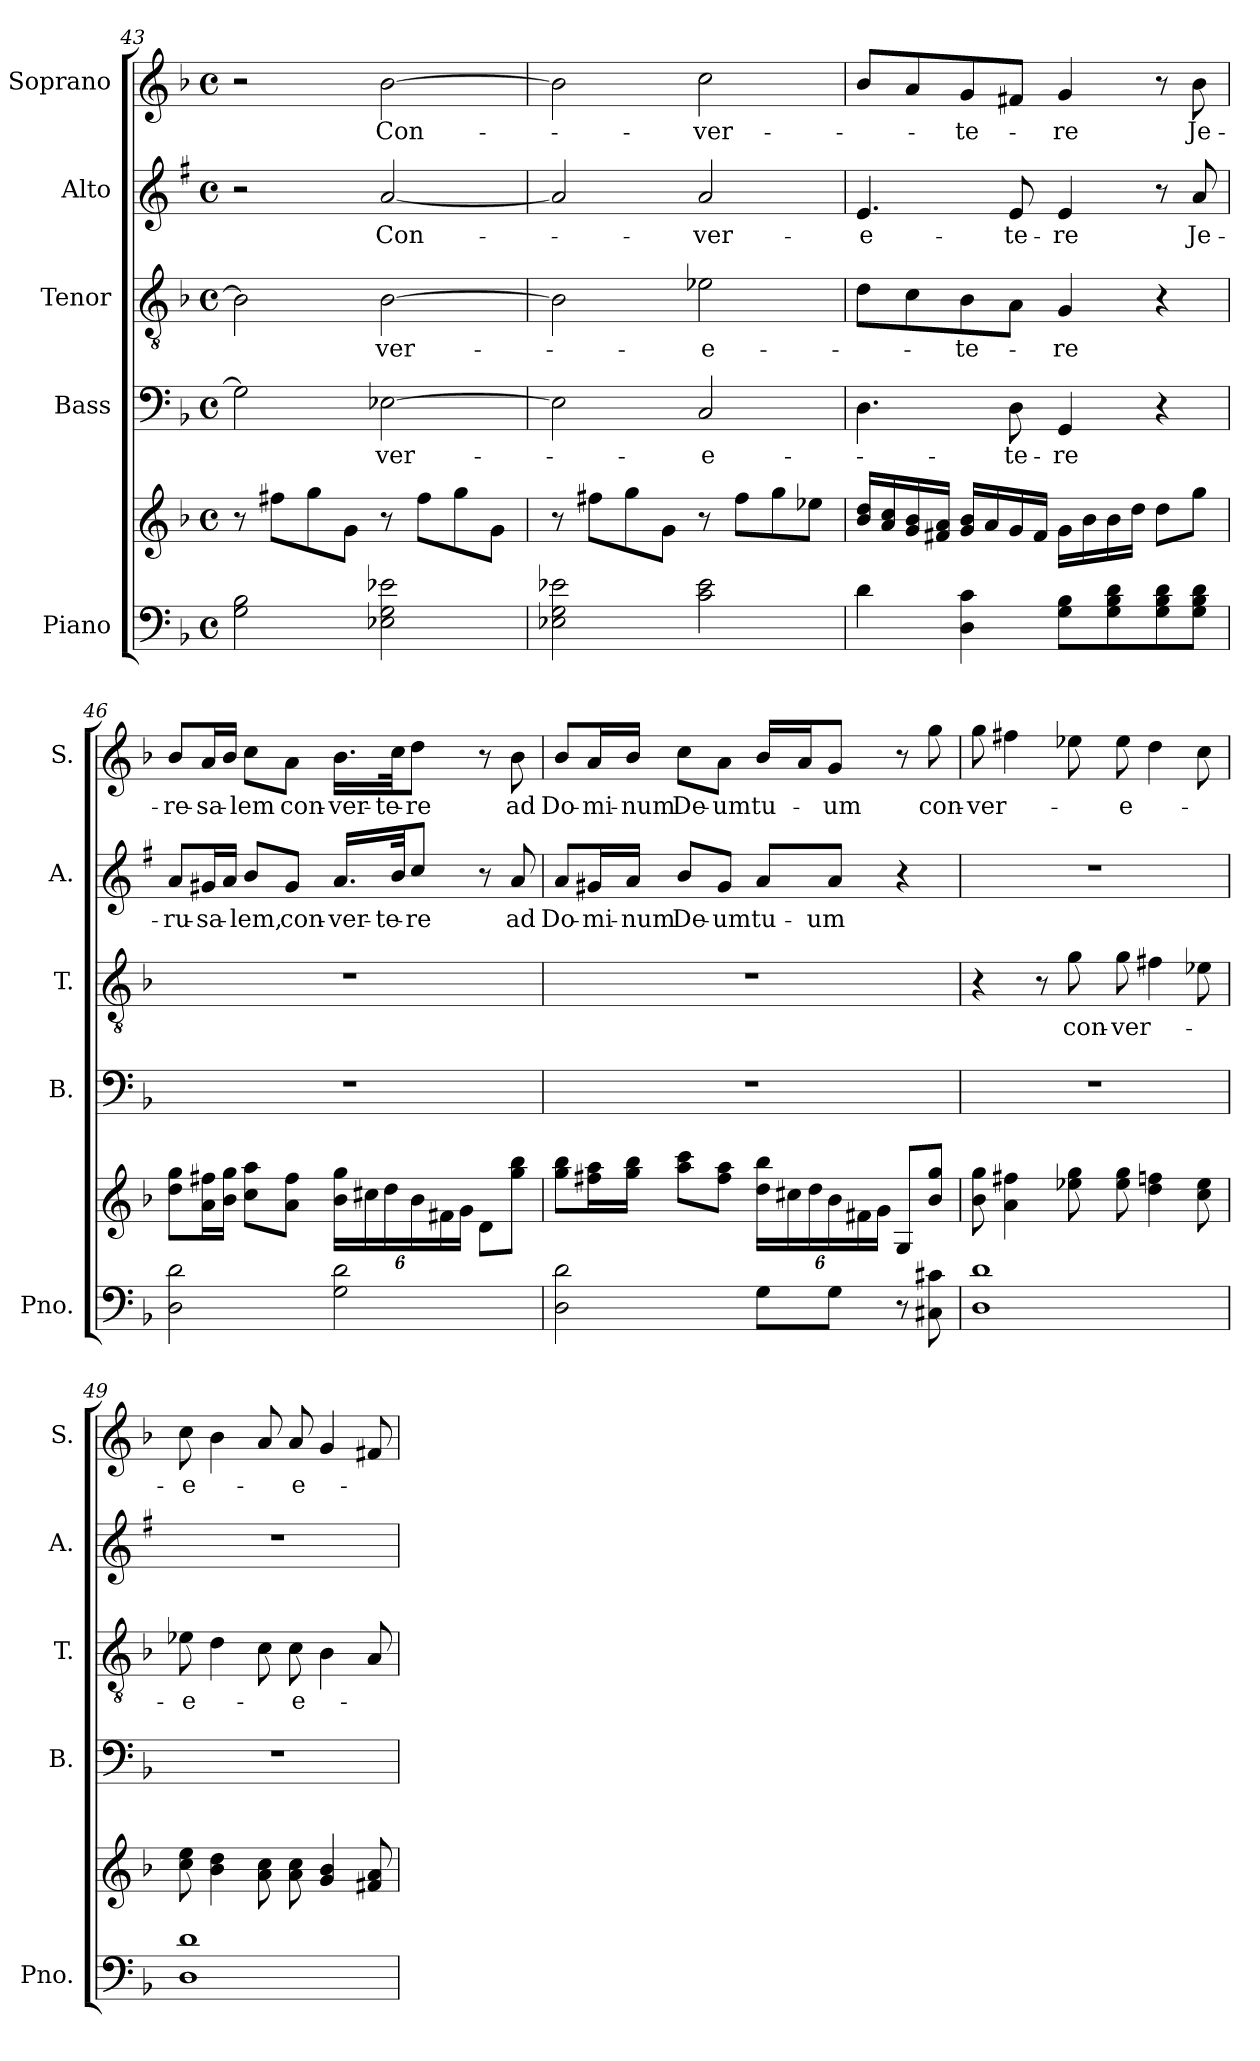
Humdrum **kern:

**kern	**kern	**kern	**text	**kern	**text	**kern	**text	**kern	**text
*part5	*part5	*part4	*part4	*part3	*part3	*part2	*part2	*part1	*part1
*staff6	*staff5	*staff4	*staff4	*staff3	*staff3	*staff2	*staff2	*staff1	*staff1
*I"Piano	*	*I"Bass	*	*I"Tenor	*	*I"Alto	*	*I"Soprano	*
*I'Pno.	*	*I'B.	*	*I'T.	*	*I'A.	*	*I'S.	*
*clefF4	*clefG2	*clefF4	*	*clefGv2	*	*clefG2	*	*clefG2	*
*	*	*	*	*	*	*ITrd1c2	*	*	*
*k[b-]	*k[b-]	*k[b-]	*	*k[b-]	*	*k[b-]	*	*k[b-]	*
*M4/4	*M4/4	*M4/4	*	*M4/4	*	*M4/4	*	*M4/4	*
*met(c)	*met(c)	*met(c)	*	*met(c)	*	*met(c)	*	*met(c)	*
=43	=43	=43	=43	=43	=43	=43	=43	=43	=43
2G\ 2B-\	8r	2G\]	.	2B-\]	.	2r	.	2r	.
.	8ff#X\L	.	.	.	.	.	.	.	.
.	8gg\	.	.	.	.	.	.	.	.
.	8g\J	.	.	.	.	.	.	.	.
!	!	!	!LO:LY:b	!	!LO:LY:b	!	!LO:LY:b	!	!LO:LY:b
2E-X\ 2G\ 2e-X\	8r	[2E-X\	-ver-	[2B-\	-ver-	[2g/	Con-	[2b-\	Con-
.	8ff#\L	.	.	.	.	.	.	.	.
.	8gg\	.	.	.	.	.	.	.	.
.	8g\J	.	.	.	.	.	.	.	.
=44	=44	=44	=44	=44	=44	=44	=44	=44	=44
2E-X\ 2G\ 2e-X\	8r	2E-\]	.	2B-\]	.	2g/]	.	2b-\]	.
.	8ff#X\L	.	.	.	.	.	.	.	.
.	8gg\	.	.	.	.	.	.	.	.
.	8g\J	.	.	.	.	.	.	.	.
!	!	!	!LO:LY:b	!	!LO:LY:b	!	!LO:LY:b	!	!LO:LY:b
2c\ 2e-\	8r	2C/	-e-	2e-X\	-e-	2g/	-ver-	2cc\	-ver-
.	8ff#\L	.	.	.	.	.	.	.	.
.	8gg\	.	.	.	.	.	.	.	.
.	8ee-X\J	.	.	.	.	.	.	.	.
!!LO:PB:g=z
=45	=45	=45	=45	=45	=45	=45	=45	=45	=45
!	!	!	!	!	!	!	!LO:LY:b	!	!
4d\	16b-/ 16dd/LL	4.D\	.	8d\L	.	4.d/	-e-	8b-/L	.
.	16a/ 16cc/	.	.	.	.	.	.	.	.
.	16g/ 16b-/	.	.	8c\	.	.	.	8a/	.
.	16f#X/ 16a/JJ	.	.	.	.	.	.	.	.
!	!	!	!	!	!LO:LY:b	!	!	!	!LO:LY:b
4D\ 4c\	16g/ 16b-/LL	.	.	8B-\	-te-	.	.	8g/	-te-
.	16a/	.	.	.	.	.	.	.	.
!	!	!	!LO:LY:b	!	!	!	!LO:LY:b	!	!
.	16g/	8D\	-te-	8A\J	.	8d/	-te-	8f#X/J	.
.	16f#/JJ	.	.	.	.	.	.	.	.
!	!	!	!LO:LY:b	!	!LO:LY:b	!	!LO:LY:b	!	!LO:LY:b
8G\ 8B-\L	16g\LL	4GG/	-re	4G/	-re	4d/	-re	4g/	-re
.	16b-\	.	.	.	.	.	.	.	.
8G\ 8B-\ 8d\	16b-\	.	.	.	.	.	.	.	.
.	16dd\JJ	.	.	.	.	.	.	.	.
8G\ 8B-\ 8d\	8dd\L	4r	.	4r	.	8r	.	8r	.
!	!	!	!	!	!	!	!LO:LY:b	!	!LO:LY:b
8G\ 8B-\ 8d\J	8gg\J	.	.	.	.	8g/	Je-	8b-\	Je-
=46	=46	=46	=46	=46	=46	=46	=46	=46	=46
!	!	!	!	!	!	!	!LO:LY:b	!	!LO:LY:b
2D\ 2d\	8dd\ 8gg\L	1r	.	1r	.	8g/L	-ru-	8b-/L	-re-
!	!	!	!	!	!	!	!LO:LY:b	!	!LO:LY:b
.	16a\ 16ff#X\L	.	.	.	.	16f#X/L	-sa-	16a/L	-sa-
.	16b-\ 16gg\JJ	.	.	.	.	16g/JJ	.	16b-/JJ	.
!	!	!	!	!	!	!	!LO:LY:b	!	!LO:LY:b
.	8cc\ 8aa\L	.	.	.	.	8a/L	-lem,	8cc\L	-lem
!	!	!	!	!	!	!	!LO:LY:b	!	!LO:LY:b
.	8a\ 8ff#\J	.	.	.	.	8f#/J	con-	8a\J	con-
*	*Xbrackettup	*	*	*	*	*	*	*	*
!	!	!	!	!	!	!	!LO:LY:b	!	!LO:LY:b
2G\ 2d\	24b-\ 24gg\LL	.	.	.	.	16.g/LL	-ver-	16.b-\LL	-ver-
.	24cc#X\	.	.	.	.	.	.	.	.
.	24dd\	.	.	.	.	.	.	.	.
!	!	!	!	!	!	!	!LO:LY:b	!	!LO:LY:b
.	.	.	.	.	.	32a/JK	-te-	32cc\JK	-te-
!	!	!	!	!	!	!	!LO:LY:b	!	!LO:LY:b
.	24b-\	.	.	.	.	8b-/J	-re	8dd\J	-re
.	24f#X\	.	.	.	.	.	.	.	.
.	24g\JJ	.	.	.	.	.	.	.	.
.	8d\L	.	.	.	.	8r	.	8r	.
!	!	!	!	!	!	!	!LO:LY:b	!	!LO:LY:b
.	8gg\ 8bb-\J	.	.	.	.	8g/	ad	8b-\	ad
!!LO:LB:g=z
=47	=47	=47	=47	=47	=47	=47	=47	=47	=47
!	!	!	!	!	!	!	!LO:LY:b	!	!LO:LY:b
2D\ 2d\	8gg\ 8bb-\L	1r	.	1r	.	8g/L	Do-	8b-/L	Do-
!	!	!	!	!	!	!	!LO:LY:b	!	!LO:LY:b
.	16ff#X\ 16aa\L	.	.	.	.	16f#X/L	-mi-	16a/L	-mi-
!	!	!	!	!	!	!	!LO:LY:b	!	!LO:LY:b
.	16gg\ 16bb-\JJ	.	.	.	.	16g/JJ	-num	16b-/JJ	-num
!	!	!	!	!	!	!	!LO:LY:b	!	!LO:LY:b
.	8aa\ 8ccc\L	.	.	.	.	8a/L	De-	8cc\L	De-
!	!	!	!	!	!	!	!LO:LY:b	!	!LO:LY:b
.	8ff#\ 8aa\J	.	.	.	.	8f#/J	-um	8a\J	-um
!	!	!	!	!	!	!	!LO:LY:b	!	!LO:LY:b
8G\L	24dd\ 24bb-\LL	.	.	.	.	8g/L	tu-	16b-/LL	tu-
.	24cc#X\	.	.	.	.	.	.	.	.
.	.	.	.	.	.	.	.	16a/J	.
.	24dd\	.	.	.	.	.	.	.	.
!	!	!	!	!	!	!	!LO:LY:b	!	!LO:LY:b
8G\J	24b-\	.	.	.	.	8g/J	-um	8g/J	-um
.	24f#X\	.	.	.	.	.	.	.	.
.	24g\JJ	.	.	.	.	.	.	.	.
8r	8G/L	.	.	.	.	4r	.	8r	.
!	!	!	!	!	!	!	!	!	!LO:LY:b
8C#X\ 8c#X\	8b-/ 8gg/J	.	.	.	.	.	.	8gg\	con-
=48	=48	=48	=48	=48	=48	=48	=48	=48	=48
!	!	!	!	!	!	!	!	!	!LO:LY:b
1D 1d	8b-\ 8gg\	1r	.	4r	.	1r	.	8gg\	-ver-
.	4a\ 4ff#X\	.	.	.	.	.	.	4ff#X\	.
.	.	.	.	8r	.	.	.	.	.
!	!	!	!	!	!LO:LY:b	!	!	!	!
.	8ee-X\ 8gg\	.	.	8g\	con-	.	.	8ee-X\	.
!	!	!	!	!	!LO:LY:b	!	!	!	!LO:LY:b
.	8ee-\ 8gg\	.	.	8g\	-ver-	.	.	8ee-\	-e-
.	4dd\ 4ffn\	.	.	4f#X\	.	.	.	4dd\	.
.	8cc\ 8ee-\	.	.	8e-X\	.	.	.	8cc\	.
!!LO:PB:g=z
=49	=49	=49	=49	=49	=49	=49	=49	=49	=49
!	!	!	!	!	!LO:LY:b	!	!	!	!LO:LY:b
1D 1d	8cc\ 8ee\	1r	.	8e-X\	-e-	1r	.	8cc\	-e-
.	4b-\ 4dd\	.	.	4d\	.	.	.	4b-\	.
.	8a\ 8cc\	.	.	8c\	.	.	.	8a/	.
!	!	!	!	!	!LO:LY:b	!	!	!	!LO:LY:b
.	8a\ 8cc\	.	.	8c\	-e-	.	.	8a/	-e-
.	4g/ 4b-/	.	.	4B-\	.	.	.	4g/	.
.	8f#X/ 8a/	.	.	8A/	.	.	.	8f#X/	.
=	=	=	=	=	=	=	=	=	=
*-	*-	*-	*-	*-	*-	*-	*-	*-	*-
